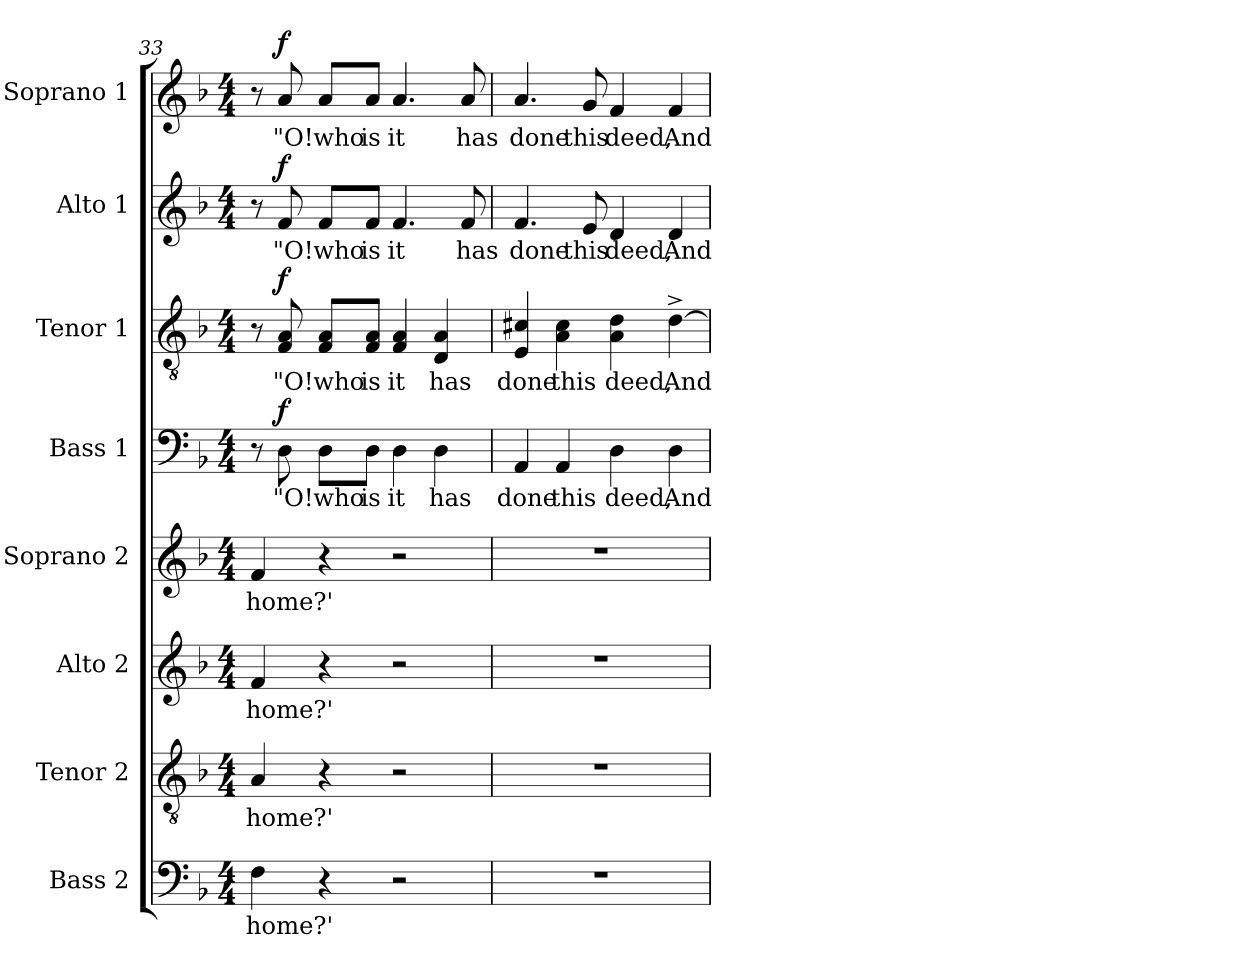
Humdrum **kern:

**kern	**text	**kern	**text	**kern	**text	**kern	**text	**kern	**text	**dynam	**kern	**text	**dynam	**kern	**text	**dynam	**kern	**text	**dynam
*part8	*part8	*part7	*part7	*part6	*part6	*part5	*part5	*part4	*part4	*part4	*part3	*part3	*part3	*part2	*part2	*part2	*part1	*part1	*part1
*staff8	*staff8	*staff7	*staff7	*staff6	*staff6	*staff5	*staff5	*staff4	*staff4	*staff4	*staff3	*staff3	*staff3	*staff2	*staff2	*staff2	*staff1	*staff1	*staff1
*I"Bass 2	*	*I"Tenor 2	*	*I"Alto 2	*	*I"Soprano 2	*	*I"Bass 1	*	*	*I"Tenor 1	*	*	*I"Alto 1	*	*	*I"Soprano 1	*	*
*I'B2.	*	*I'T2.	*	*I'A2.	*	*I'S2.	*	*I'B1.	*	*	*I'T1.	*	*	*I'A1.	*	*	*I'S1.	*	*
*clefF4	*	*clefGv2	*	*clefG2	*	*clefG2	*	*clefF4	*	*	*clefGv2	*	*	*clefG2	*	*	*clefG2	*	*
*	*	*ITrd7c12	*	*	*	*	*	*	*	*	*ITrd7c12	*	*	*	*	*	*	*	*
*k[b-]	*	*k[b-]	*	*k[b-]	*	*k[b-]	*	*k[b-]	*	*	*k[b-]	*	*	*k[b-]	*	*	*k[b-]	*	*
*F:	*	*F:	*	*F:	*	*F:	*	*F:	*	*	*F:	*	*	*F:	*	*	*F:	*	*
*M4/4	*	*M4/4	*	*M4/4	*	*M4/4	*	*M4/4	*	*	*M4/4	*	*	*M4/4	*	*	*M4/4	*	*
=33	=33	=33	=33	=33	=33	=33	=33	=33	=33	=33	=33	=33	=33	=33	=33	=33	=33	=33	=33
!	!LO:LY:b:color=#000000	!	!	!	!	!	!	!	!	!	!	!	!	!	!	!	!	!	!
!	!	!	!LO:LY:b:color=#000000	!	!	!	!	!	!	!	!	!	!	!	!	!	!	!	!
!	!	!	!	!	!LO:LY:b:color=#000000	!	!	!	!	!	!	!	!	!	!	!	!	!	!
!	!	!	!	!	!	!	!LO:LY:b:color=#000000	!	!	!	!	!	!	!	!	!	!	!	!
4Fi\	home?'	4AAi/	home?'	4fi/	home?'	4fi/	home?'	8r	.	.	8r	.	.	8r	.	.	8r	.	.
!	!	!	!	!	!	!	!	!	!LO:LY:b:color=#000000	!	!	!	!	!	!	!	!	!	!
!	!	!	!	!	!	!	!	!	!	!	!	!LO:LY:b:color=#000000	!	!	!	!	!	!	!
!	!	!	!	!	!	!	!	!	!	!	!	!	!	!	!LO:LY:b:color=#000000	!	!	!	!
!	!	!	!	!	!	!	!	!	!	!	!	!	!	!	!	!	!	!LO:LY:b:color=#000000	!
.	.	.	.	.	.	.	.	8Di\	"O!	f	8FFi/ 8AAi	"O!	f	8fi/	"O!	f	8ai/	"O!	f
!	!	!	!	!	!	!	!	!	!LO:LY:b:color=#000000	!	!	!	!	!	!	!	!	!	!
!	!	!	!	!	!	!	!	!	!	!	!	!LO:LY:b:color=#000000	!	!	!	!	!	!	!
!	!	!	!	!	!	!	!	!	!	!	!	!	!	!	!LO:LY:b:color=#000000	!	!	!	!
!	!	!	!	!	!	!	!	!	!	!	!	!	!	!	!	!	!	!LO:LY:b:color=#000000	!
4r	.	4r	.	4r	.	4r	.	8Di\L	who	.	8FFi/ 8AAi/L	who	.	8fi/L	who	.	8ai/L	who	.
!	!	!	!	!	!	!	!	!	!LO:LY:b:color=#000000	!	!	!	!	!	!	!	!	!	!
!	!	!	!	!	!	!	!	!	!	!	!	!LO:LY:b:color=#000000	!	!	!	!	!	!	!
!	!	!	!	!	!	!	!	!	!	!	!	!	!	!	!LO:LY:b:color=#000000	!	!	!	!
!	!	!	!	!	!	!	!	!	!	!	!	!	!	!	!	!	!	!LO:LY:b:color=#000000	!
.	.	.	.	.	.	.	.	8Di\J	is	.	8FFi/ 8AAi/J	is	.	8fi/J	is	.	8ai/J	is	.
!	!	!	!	!	!	!	!	!	!LO:LY:b:color=#000000	!	!	!	!	!	!	!	!	!	!
!	!	!	!	!	!	!	!	!	!	!	!	!LO:LY:b:color=#000000	!	!	!	!	!	!	!
!	!	!	!	!	!	!	!	!	!	!	!	!	!	!	!LO:LY:b:color=#000000	!	!	!	!
!	!	!	!	!	!	!	!	!	!	!	!	!	!	!	!	!	!	!LO:LY:b:color=#000000	!
2r	.	2r	.	2r	.	2r	.	4Di\	it	.	4FFi/ 4AAi	it	.	4.fi/	it	.	4.ai/	it	.
!	!	!	!	!	!	!	!	!	!LO:LY:b:color=#000000	!	!	!	!	!	!	!	!	!	!
!	!	!	!	!	!	!	!	!	!	!	!	!LO:LY:b:color=#000000	!	!	!	!	!	!	!
.	.	.	.	.	.	.	.	4Di\	has	.	4DDi/ 4AAi	has	.	.	.	.	.	.	.
!	!	!	!	!	!	!	!	!	!	!	!	!	!	!	!LO:LY:b:color=#000000	!	!	!	!
!	!	!	!	!	!	!	!	!	!	!	!	!	!	!	!	!	!	!LO:LY:b:color=#000000	!
.	.	.	.	.	.	.	.	.	.	.	.	.	.	8fi/	has	.	8ai/	has	.
=34	=34	=34	=34	=34	=34	=34	=34	=34	=34	=34	=34	=34	=34	=34	=34	=34	=34	=34	=34
!	!	!	!	!	!	!	!	!	!LO:LY:b:color=#000000	!	!	!	!	!	!	!	!	!	!
!	!	!	!	!	!	!	!	!	!	!	!	!LO:LY:b:color=#000000	!	!	!	!	!	!	!
!	!	!	!	!	!	!	!	!	!	!	!	!	!	!	!LO:LY:b:color=#000000	!	!	!	!
!	!	!	!	!	!	!	!	!	!	!	!	!	!	!	!	!	!	!LO:LY:b:color=#000000	!
1r	.	1r	.	1r	.	1r	.	4AAi/	done	.	4EEi/ 4C#Xi	done	.	4.fi/	done	.	4.ai/	done	.
!	!	!	!	!	!	!	!	!	!LO:LY:b:color=#000000	!	!	!	!	!	!	!	!	!	!
!	!	!	!	!	!	!	!	!	!	!	!	!LO:LY:b:color=#000000	!	!	!	!	!	!	!
.	.	.	.	.	.	.	.	4AAi/	this	.	4AAi\ 4C#i	this	.	.	.	.	.	.	.
!	!	!	!	!	!	!	!	!	!	!	!	!	!	!	!LO:LY:b:color=#000000	!	!	!	!
!	!	!	!	!	!	!	!	!	!	!	!	!	!	!	!	!	!	!LO:LY:b:color=#000000	!
.	.	.	.	.	.	.	.	.	.	.	.	.	.	8ei/	this	.	8gi/	this	.
!	!	!	!	!	!	!	!	!	!LO:LY:b:color=#000000	!	!	!	!	!	!	!	!	!	!
!	!	!	!	!	!	!	!	!	!	!	!	!LO:LY:b:color=#000000	!	!	!	!	!	!	!
!	!	!	!	!	!	!	!	!	!	!	!	!	!	!	!LO:LY:b:color=#000000	!	!	!	!
!	!	!	!	!	!	!	!	!	!	!	!	!	!	!	!	!	!	!LO:LY:b:color=#000000	!
.	.	.	.	.	.	.	.	4Di\	deed,	.	4AAi\ 4Di	deed,	.	4di/	deed,	.	4fi/	deed,	.
!	!	!	!	!	!	!	!	!	!LO:LY:b:color=#000000	!	!	!	!	!	!	!	!	!	!
!	!	!	!	!	!	!	!	!	!	!	!	!LO:LY:b:color=#000000	!	!	!	!	!	!	!
!	!	!	!	!	!	!	!	!	!	!	!	!	!	!	!LO:LY:b:color=#000000	!	!	!	!
!	!	!	!	!	!	!	!	!	!	!	!	!	!	!	!	!	!	!LO:LY:b:color=#000000	!
.	.	.	.	.	.	.	.	4Di\	And	.	[4D^i\	And	.	4di/	And	.	4fi/	And	.
=	=	=	=	=	=	=	=	=	=	=	=	=	=	=	=	=	=	=	=
*-	*-	*-	*-	*-	*-	*-	*-	*-	*-	*-	*-	*-	*-	*-	*-	*-	*-	*-	*-
